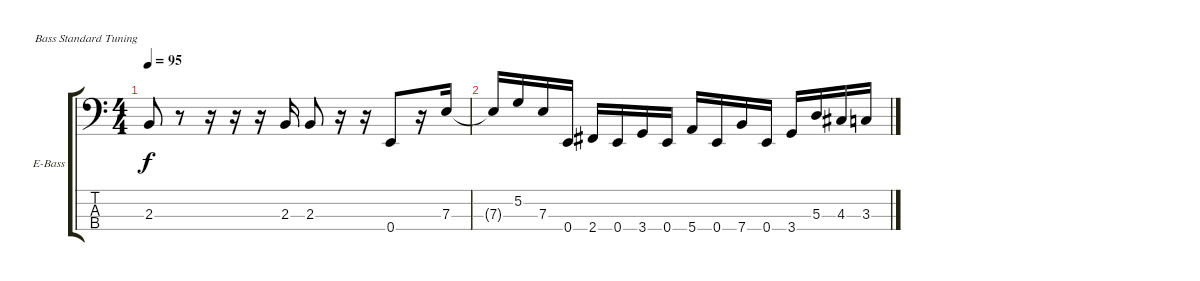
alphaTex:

\defaultSystemsLayout 4
\bracketExtendMode groupsimilarinstruments
\firstSystemTrackNameOrientation horizontal
\otherSystemsTrackNameOrientation horizontal
\track ("Basse" "E-Bass") {instrument electricbassfinger}
\staff {score tabs}
\tuning (G2 D2 A1 E1)
\ts (4 4)
\tempo 95
\clef f4
\ks c
2.3.8{dy f} r.8 r.16 r.16 r.16 2.3.16 2.3.8 r.16 r.16 0.4.8 r.16 7.3.16 |
7.3{t}.16 5.2.16 7.3.16 0.4.16 2.4.16 0.4.16 3.4.16 0.4.16 5.4.16 0.4.16 7.4.16 0.4.16 3.4.16 5.3.16 4.3.16 3.3.16
